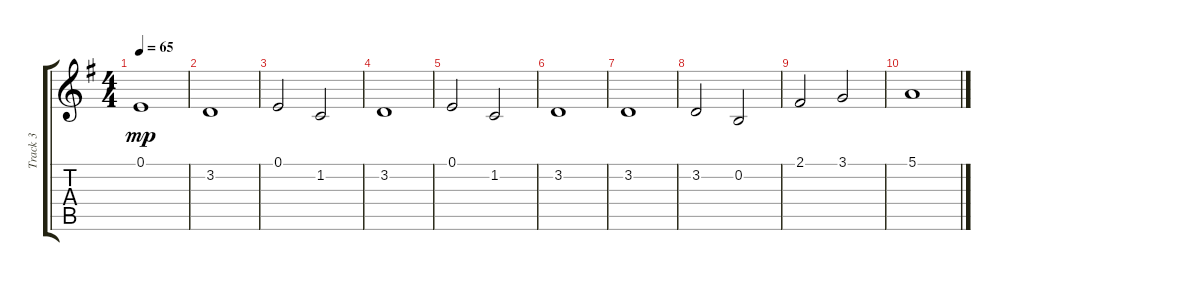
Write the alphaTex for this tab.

\track ("Track 3" "Track 3") {instrument violin}
\staff {score tabs}
\tuning (E4 B3 G3 D3 A2 E2) {hide}
\ts (4 4)
\tempo 65
\clef g2
\ks g
0.1.1{dy mp} |
3.2.1 |
0.1.2 1.2.2 |
3.2.1 |
0.1.2 1.2.2 |
3.2.1 |
3.2.1 |
3.2.2 0.2.2 |
2.1.2 3.1.2 |
5.1.1
